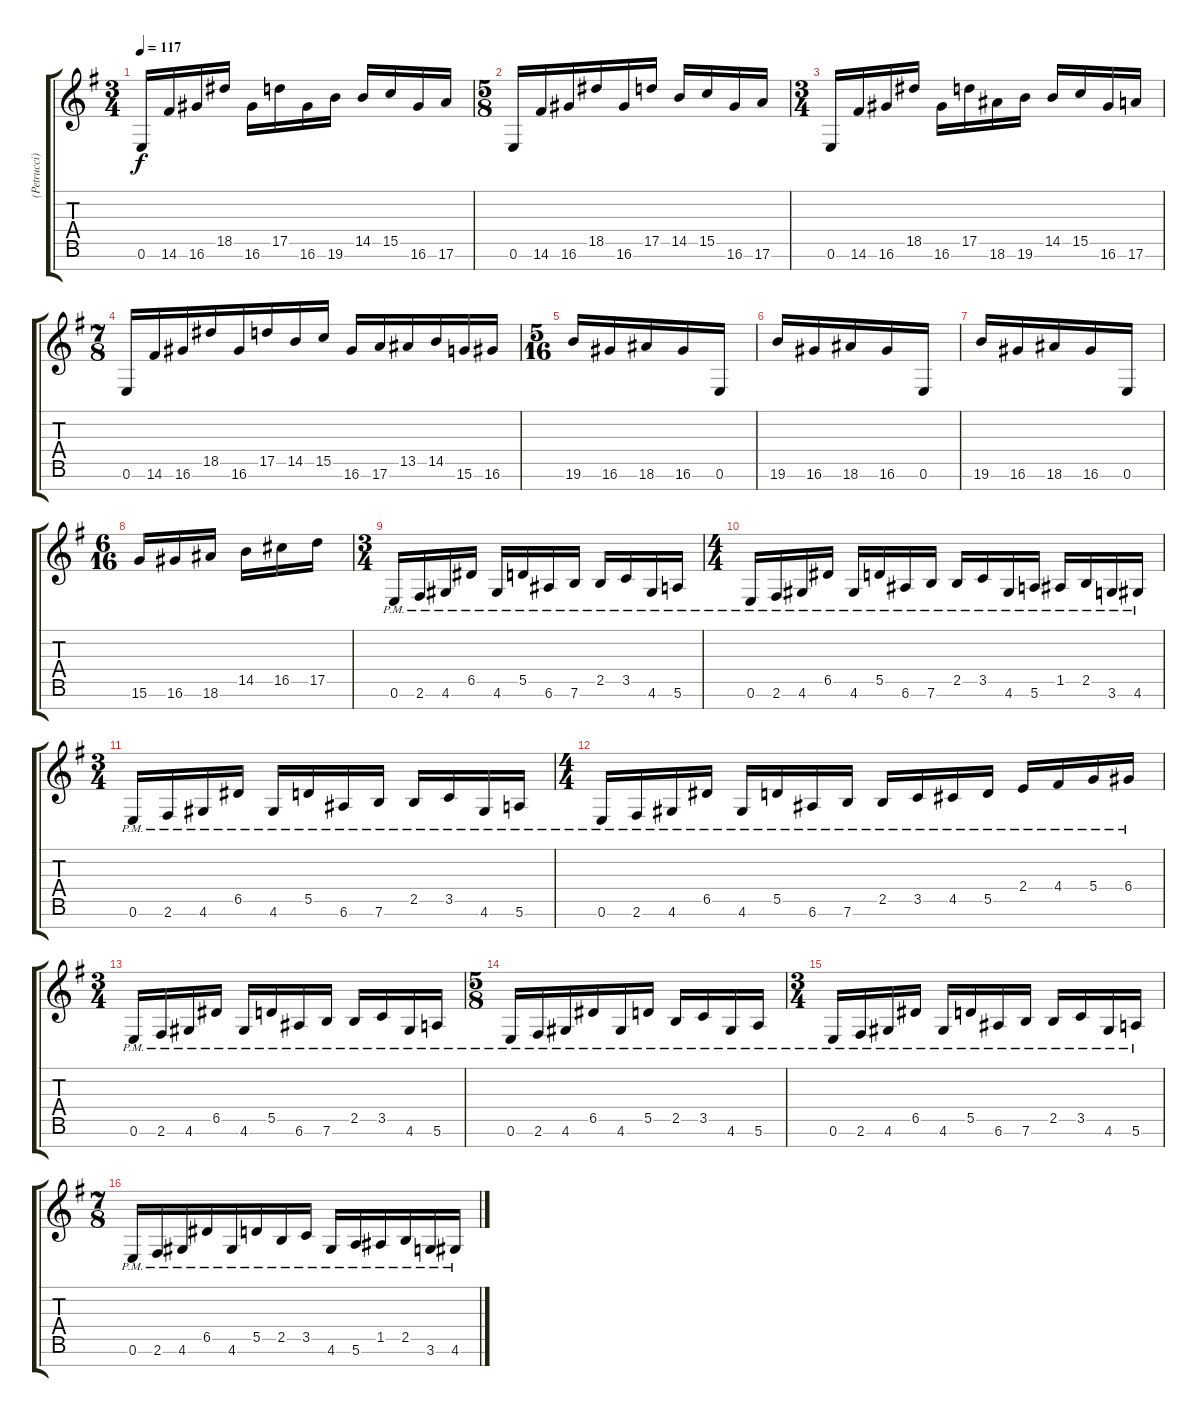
\track ("(Petrucci) Elec. Gtr. 1" "(Petrucci)") {instrument overdrivenguitar}
\staff {score tabs}
\tuning (E4 B3 G3 D3 A2 E2 B1) {hide}
\ts (3 4)
\tempo 117
\clef g2
\ks eminor
0.6.16{dy f} 14.6.16 16.6.16 18.5.16 16.6.16 17.5.16 16.6.16 19.6.16 14.5.16 15.5.16 16.6.16 17.6.16 |
\ts (5 8)
0.6.16 14.6.16 16.6.16 18.5.16 16.6.16 17.5.16 14.5.16 15.5.16 16.6.16 17.6.16 |
\ts (3 4)
0.6.16 14.6.16 16.6.16 18.5.16 16.6.16 17.5.16 18.6.16 19.6.16 14.5.16 15.5.16 16.6.16 17.6.16 |
\ts (7 8)
0.6.16 14.6.16 16.6.16 18.5.16 16.6.16 17.5.16 14.5.16 15.5.16 16.6.16 17.6.16 13.5.16 14.5.16 15.6.16 16.6.16 |
\ts (5 16)
19.6.16{beam merge} 16.6.16{beam merge} 18.6.16{beam merge} 16.6.16{beam merge} 0.6.16 |
19.6.16{beam merge} 16.6.16{beam merge} 18.6.16{beam merge} 16.6.16{beam merge} 0.6.16 |
19.6.16{beam merge} 16.6.16{beam merge} 18.6.16{beam merge} 16.6.16{beam merge} 0.6.16 |
\ts (6 16)
15.6.16 16.6.16 18.6.16 14.5.16 16.5.16 17.5.16 |
\ts (3 4)
0.6{pm}.16 2.6{pm}.16 4.6{pm}.16 6.5{pm}.16 4.6{pm}.16 5.5{pm}.16 6.6{pm}.16 7.6{pm}.16 2.5{pm}.16 3.5{pm}.16 4.6{pm}.16 5.6{pm}.16 |
\ts (4 4)
0.6{pm}.16 2.6{pm}.16 4.6{pm}.16 6.5{pm}.16 4.6{pm}.16 5.5{pm}.16 6.6{pm}.16 7.6{pm}.16 2.5{pm}.16 3.5{pm}.16 4.6{pm}.16 5.6{pm}.16 1.5{pm}.16 2.5{pm}.16 3.6{pm}.16 4.6{pm}.16 |
\ts (3 4)
0.6{pm}.16 2.6{pm}.16 4.6{pm}.16 6.5{pm}.16 4.6{pm}.16 5.5{pm}.16 6.6{pm}.16 7.6{pm}.16 2.5{pm}.16 3.5{pm}.16 4.6{pm}.16 5.6{pm}.16 |
\ts (4 4)
0.6{pm}.16 2.6{pm}.16 4.6{pm}.16 6.5{pm}.16 4.6{pm}.16 5.5{pm}.16 6.6{pm}.16 7.6{pm}.16 2.5{pm}.16 3.5{pm}.16 4.5{pm}.16 5.5{pm}.16 2.4{pm}.16 4.4{pm}.16 5.4{pm}.16 6.4{pm}.16 |
\ts (3 4)
0.6{pm}.16 2.6{pm}.16 4.6{pm}.16 6.5{pm}.16 4.6{pm}.16 5.5{pm}.16 6.6{pm}.16 7.6{pm}.16 2.5{pm}.16 3.5{pm}.16 4.6{pm}.16 5.6{pm}.16 |
\ts (5 8)
0.6{pm}.16 2.6{pm}.16 4.6{pm}.16 6.5{pm}.16 4.6{pm}.16 5.5{pm}.16 2.5{pm}.16 3.5{pm}.16 4.6{pm}.16 5.6{pm}.16 |
\ts (3 4)
0.6{pm}.16 2.6{pm}.16 4.6{pm}.16 6.5{pm}.16 4.6{pm}.16 5.5{pm}.16 6.6{pm}.16 7.6{pm}.16 2.5{pm}.16 3.5{pm}.16 4.6{pm}.16 5.6{pm}.16 |
\ts (7 8)
0.6{pm}.16 2.6{pm}.16 4.6{pm}.16 6.5{pm}.16 4.6{pm}.16 5.5{pm}.16 2.5{pm}.16 3.5{pm}.16 4.6{pm}.16 5.6{pm}.16 1.5{pm}.16 2.5{pm}.16 3.6{pm}.16 4.6{pm}.16
